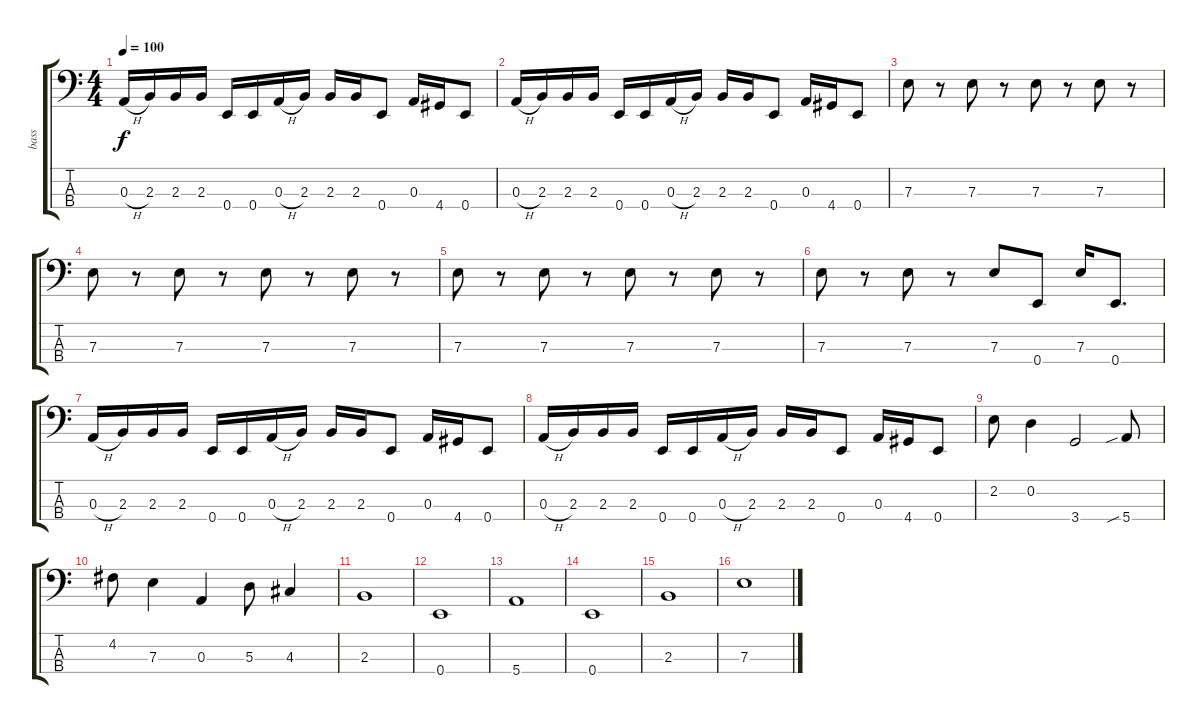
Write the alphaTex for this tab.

\track ("bass" "bass") {instrument electricbassfinger}
\staff {score tabs}
\tuning (G2 D2 A1 E1) {hide}
\ts (4 4)
\tempo 100
\clef f4
\ks c
0.3{h}.16{dy f} 2.3.16 2.3.16 2.3.16 0.4.16 0.4.16 0.3{h}.16 2.3.16 2.3.16 2.3.16 0.4.8 0.3.16 4.4.16 0.4.8 |
0.3{h}.16 2.3.16 2.3.16 2.3.16 0.4.16 0.4.16 0.3{h}.16 2.3.16 2.3.16 2.3.16 0.4.8 0.3.16 4.4.16 0.4.8 |
7.3.8 r.8 7.3.8 r.8 7.3.8 r.8 7.3.8 r.8 |
7.3.8 r.8 7.3.8 r.8 7.3.8 r.8 7.3.8 r.8 |
7.3.8 r.8 7.3.8 r.8 7.3.8 r.8 7.3.8 r.8 |
7.3.8 r.8 7.3.8 r.8 7.3.8 0.4.8 7.3.16 0.4.8{d} |
0.3{h}.16 2.3.16 2.3.16 2.3.16 0.4.16 0.4.16 0.3{h}.16 2.3.16 2.3.16 2.3.16 0.4.8 0.3.16 4.4.16 0.4.8 |
0.3{h}.16 2.3.16 2.3.16 2.3.16 0.4.16 0.4.16 0.3{h}.16 2.3.16 2.3.16 2.3.16 0.4.8 0.3.16 4.4.16 0.4.8 |
2.2.8 0.2.4 3.4.2 5.4{sib}.8 |
4.2.8 7.3.4 0.3.4 5.3.8 4.3.4 |
2.3.1 |
0.4.1 |
5.4.1 |
0.4.1 |
2.3.1 |
7.3.1
